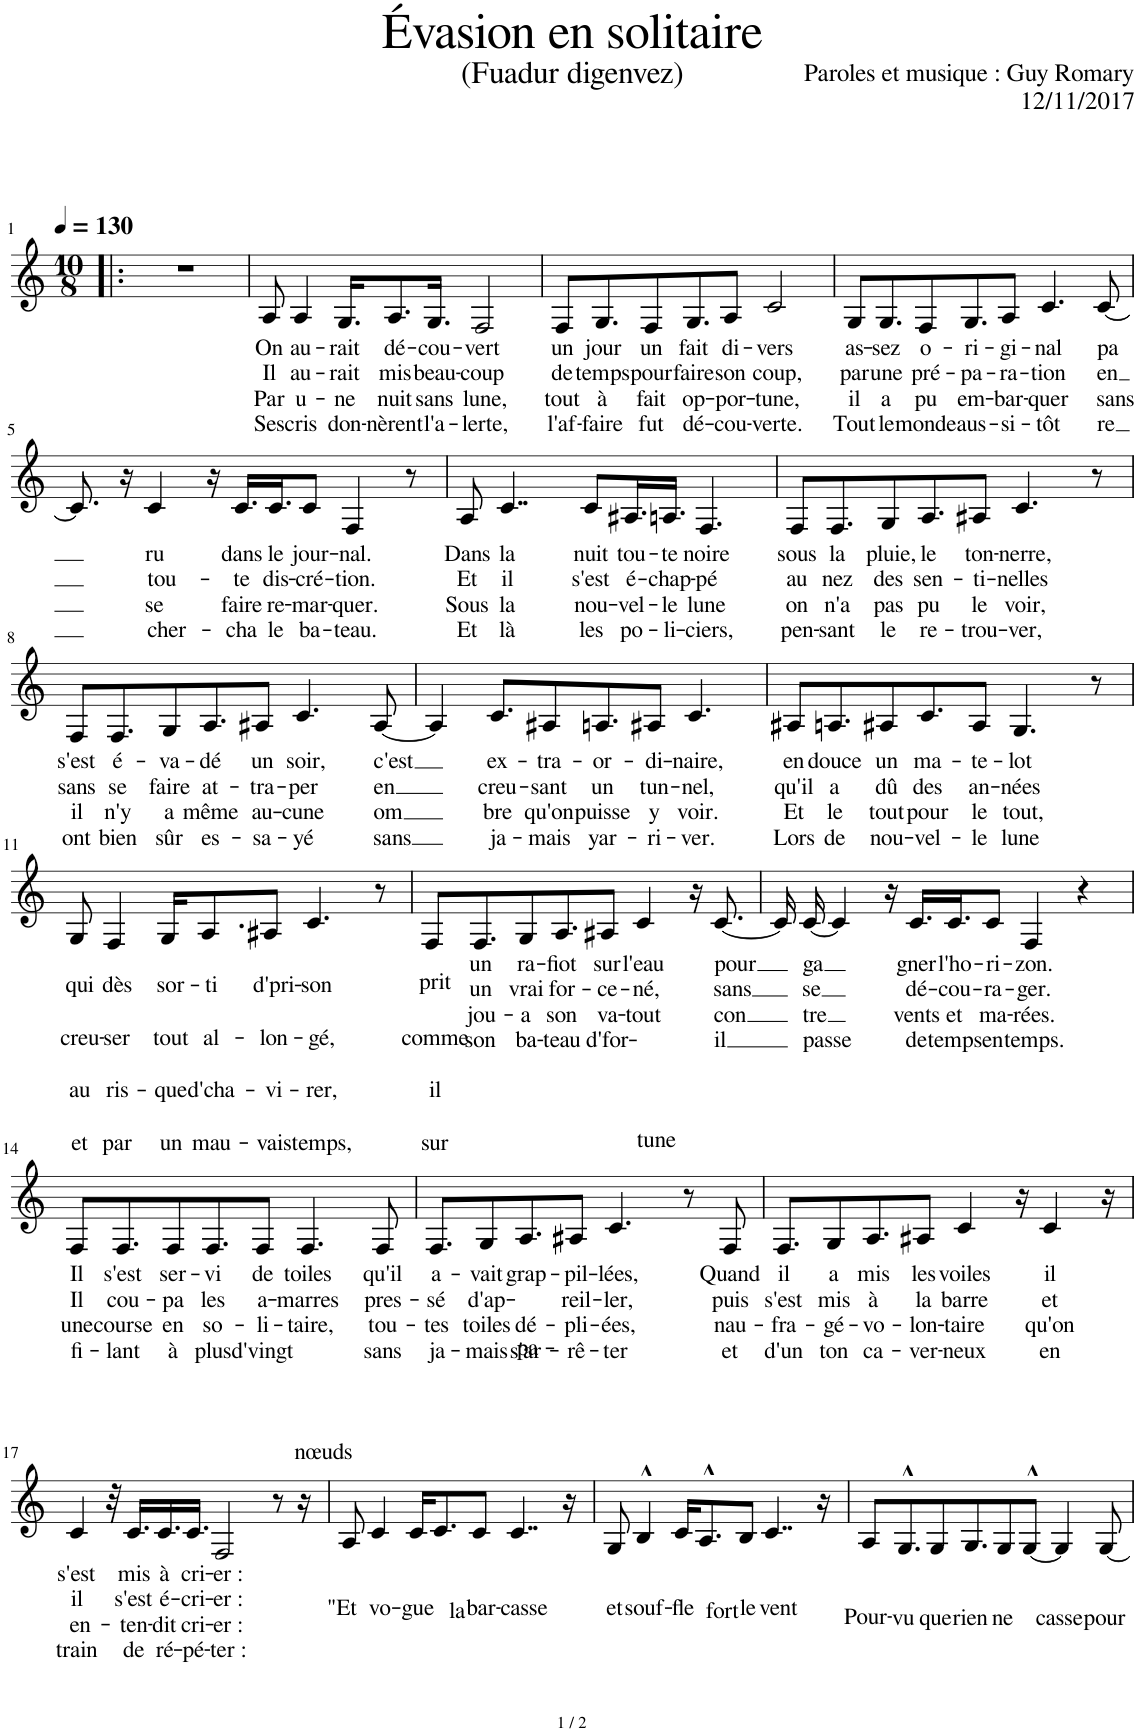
**kern	**text	**text	**text	**text
*part1	*part1	*part1	*part1	*part1
*staff1	*staff1	*staff1	*staff1	*staff1
*I"Piano	*	*	*	*
*I'Pia.	*	*	*	*
*clefG2	*	*	*	*
*k[]	*	*	*	*
*M10/8	*	*	*	*
*MM130	*	*	*	*
=1!|:	=1!|:	=1!|:	=1!|:	=1!|:
4%5r	.	.	.	.
=2	=2	=2	=2	=2
!	!LO:LY:b	!LO:LY:b	!LO:LY:b	!LO:LY:b
8A/	On	Il	Par	Ses
!	!LO:LY:b	!LO:LY:b	!LO:LY:b	!LO:LY:b
4A/	au-	au-	u-	cris
!	!LO:LY:b	!LO:LY:b	!LO:LY:b	!LO:LY:b
16.G/KL	-rait	-rait	-ne	don-
!	!LO:LY:b	!LO:LY:b	!LO:LY:b	!LO:LY:b
8.A/	dé-	mis	nuit	-nèrent
!	!LO:LY:b	!LO:LY:b	!LO:LY:b	!LO:LY:b
16.G/Jk	-cou-	beau-	sans	l'a-
!	!LO:LY:b	!LO:LY:b	!LO:LY:b	!LO:LY:b
2F/	-vert	-coup	lune,	-lerte,
=3	=3	=3	=3	=3
!	!LO:LY:b	!LO:LY:b	!LO:LY:b	!LO:LY:b
8F/L	un	de	tout	l'af-
!	!LO:LY:b	!LO:LY:b	!LO:LY:b	!LO:LY:b
8.G/	jour	temps	à	-faire
!	!LO:LY:b	!LO:LY:b	!LO:LY:b	!LO:LY:b
8F/	un	pour	fait	fut
!	!LO:LY:b	!LO:LY:b	!LO:LY:b	!LO:LY:b
8.G/	fait	faire	-op-	dé-
!	!LO:LY:b	!LO:LY:b	!LO:LY:b	!LO:LY:b
8A/J	di-	son	-por-	-cou-
!	!LO:LY:b	!LO:LY:b	!LO:LY:b	!LO:LY:b
2c/	-vers	coup,	-tune,	-verte.
=4	=4	=4	=4	=4
!	!LO:LY:b	!LO:LY:b	!LO:LY:b	!LO:LY:b
8G/L	as-	par	il	Tout
!	!LO:LY:b	!LO:LY:b	!LO:LY:b	!LO:LY:b
8.G/	-sez	une	a	le
!	!LO:LY:b	!LO:LY:b	!LO:LY:b	!LO:LY:b
8F/	o-	pré-	pu	monde
!	!LO:LY:b	!LO:LY:b	!LO:LY:b	!LO:LY:b
8.G/	-ri-	-pa-	em-	aus-
!	!LO:LY:b	!LO:LY:b	!LO:LY:b	!LO:LY:b
8A/J	-gi-	-ra-	-bar-	-si-
!	!LO:LY:b	!LO:LY:b	!LO:LY:b	!LO:LY:b
4.c/	-nal	-tion	-quer	-tôt
!	!LO:LY:b	!LO:LY:b	!LO:LY:b	!LO:LY:b
[8c/	pa	en	sans	re
!!LO:LB:g=z
=5	=5	=5	=5	=5
8.c/]	.	.	.	.
16r	.	.	.	.
!	!LO:LY:b	!LO:LY:b	!LO:LY:b	!LO:LY:b
4c/	ru	tou-	se	cher-
16r	.	.	.	.
!	!LO:LY:b	!LO:LY:b	!LO:LY:b	!LO:LY:b
16.c/LL	dans	-te	faire	-cha
!	!LO:LY:b	!LO:LY:b	!LO:LY:b	!LO:LY:b
16.c/J	le	dis-	re-	le
!	!LO:LY:b	!LO:LY:b	!LO:LY:b	!LO:LY:b
8c/J	jour-	-cré-	-mar-	ba-
!	!LO:LY:b	!LO:LY:b	!LO:LY:b	!LO:LY:b
4F/	-nal.	-tion.	-quer.	-teau.
8r	.	.	.	.
=6	=6	=6	=6	=6
!	!LO:LY:b	!LO:LY:b	!LO:LY:b	!LO:LY:b
8A/	Dans	Et	Sous	Et
!	!LO:LY:b	!LO:LY:b	!LO:LY:b	!LO:LY:b
4..c/	la	il	la	là
!	!LO:LY:b	!LO:LY:b	!LO:LY:b	!LO:LY:b
8c/L	nuit	s'est	nou-	les
!	!LO:LY:b	!LO:LY:b	!LO:LY:b	!LO:LY:b
16.A#X/L	tou-	é-	-vel-	po-
!	!LO:LY:b	!LO:LY:b	!LO:LY:b	!LO:LY:b
16.An/JJ	-te	-chap-	-le	-li-
!	!LO:LY:b	!LO:LY:b	!LO:LY:b	!LO:LY:b
4.F/	noire	-pé	lune	-ciers,
=7	=7	=7	=7	=7
!	!LO:LY:b	!LO:LY:b	!LO:LY:b	!LO:LY:b
8F/L	sous	au	on	pen-
!	!LO:LY:b	!LO:LY:b	!LO:LY:b	!LO:LY:b
8.F/	la	nez	n'a	-sant
!	!LO:LY:b	!LO:LY:b	!LO:LY:b	!LO:LY:b
8G/	pluie,	des	pas	le
!	!LO:LY:b	!LO:LY:b	!LO:LY:b	!LO:LY:b
8.A/	le	sen-	pu	re-
!	!LO:LY:b	!LO:LY:b	!LO:LY:b	!LO:LY:b
8A#X/J	ton-	-ti-	le	-trou-
!	!LO:LY:b	!LO:LY:b	!LO:LY:b	!LO:LY:b
4.c/	-nerre,	-nelles	voir,	-ver,
8r	.	.	.	.
!!LO:LB:g=z
=8	=8	=8	=8	=8
!	!LO:LY:b	!LO:LY:b	!LO:LY:b	!LO:LY:b
8F/L	s'est	sans	il	ont
!	!LO:LY:b	!LO:LY:b	!LO:LY:b	!LO:LY:b
8.F/	é-	se	n'y	bien
!	!LO:LY:b	!LO:LY:b	!LO:LY:b	!LO:LY:b
8G/	-va-	faire	a	sûr
!	!LO:LY:b	!LO:LY:b	!LO:LY:b	!LO:LY:b
8.A/	-dé	at-	même	es-
!	!LO:LY:b	!LO:LY:b	!LO:LY:b	!LO:LY:b
8A#X/J	un	-tra-	au-	-sa-
!	!LO:LY:b	!LO:LY:b	!LO:LY:b	!LO:LY:b
4.c/	soir,	-per	-cune	-yé
!	!LO:LY:b	!LO:LY:b	!LO:LY:b	!LO:LY:b
[8A#/	c'est	en	om	sans
=9	=9	=9	=9	=9
4A#/]	.	.	.	.
!	!LO:LY:b	!LO:LY:b	!LO:LY:b	!LO:LY:b
8.c/L	ex-	creu-	bre	ja-
!	!LO:LY:b	!LO:LY:b	!LO:LY:b	!LO:LY:b
8A#X/	-tra-	-sant	qu'on	-mais
!	!LO:LY:b	!LO:LY:b	!LO:LY:b	!LO:LY:b
8.An/	-or-	un	puisse	yar-
!	!LO:LY:b	!LO:LY:b	!LO:LY:b	!LO:LY:b
8A#X/J	-di-	tun-	y	-ri-
!	!LO:LY:b	!LO:LY:b	!LO:LY:b	!LO:LY:b
4.c/	-naire,	-nel,	voir.	-ver.
=10	=10	=10	=10	=10
!	!LO:LY:b	!LO:LY:b	!LO:LY:b	!LO:LY:b
8A#X/L	en	qu'il	Et	Lors
!	!LO:LY:b	!LO:LY:b	!LO:LY:b	!LO:LY:b
8.An/	douce	a	le	de
!	!LO:LY:b	!LO:LY:b	!LO:LY:b	!LO:LY:b
8A#X/	un	dû	tout	nou-
!	!LO:LY:b	!LO:LY:b	!LO:LY:b	!LO:LY:b
8.c/	-ma-	des	pour	-vel-
!	!LO:LY:b	!LO:LY:b	!LO:LY:b	!LO:LY:b
8A#/J	-te-	an-	le	-le
!	!LO:LY:b	!LO:LY:b	!LO:LY:b	!LO:LY:b
4.G/	-lot	-nées	tout,	lune
8r	.	.	.	.
!!LO:LB:g=z
=11	=11	=11	=11	=11
!	!LO:LY:b	!LO:LY:b	!LO:LY:b	!LO:LY:b
8G/	qui	creu-	au	et
!	!LO:LY:b	!LO:LY:b	!LO:LY:b	!LO:LY:b
4F/	dès	-ser	ris-	par
!	!LO:LY:b	!LO:LY:b	!LO:LY:b	!LO:LY:b
16G/KL	sor-	tout	-que	un
!	!LO:LY:b	!LO:LY:b	!LO:LY:b	!LO:LY:b
8.A/	-ti	al-	d'cha-	mau-
!	!LO:LY:b	!LO:LY:b	!LO:LY:b	!LO:LY:b
8A#X/J	d'pri-	-lon-	-vi-	-vais
!	!LO:LY:b	!LO:LY:b	!LO:LY:b	!LO:LY:b
4.c/	son	-gé,	-rer,	temps,
8r	.	.	.	.
=12	=12	=12	=12	=12
!	!LO:LY:b	!LO:LY:b	!LO:LY:b	!LO:LY:b
8F/L	prit	comme	il	sur
!	!LO:LY:b	!LO:LY:b	!LO:LY:b	!LO:LY:b
8.F/	un	un	jou-	son
!	!LO:LY:b	!LO:LY:b	!LO:LY:b	!LO:LY:b
8G/	ra-	vrai	-a	ba-
!	!LO:LY:b	!LO:LY:b	!LO:LY:b	!LO:LY:b
8.A/	-fiot	for-	son	-teau
!	!LO:LY:b	!LO:LY:b	!LO:LY:b	!LO:LY:b
8A#X/J	sur	-ce-	va-	d'for-
!	!LO:LY:b	!LO:LY:b	!LO:LY:b	!LO:LY:b
4c/	l'eau	-né,	-tout	-tune
16r	.	.	.	.
!	!LO:LY:b	!LO:LY:b	!LO:LY:b	!LO:LY:b
[8.c/	pour	-sans	-con	il
=13	=13	=13	=13	=13
16c/]	.	.	.	.
!	!LO:LY:b	!LO:LY:b	!LO:LY:b	!LO:LY:b
[16c/	ga	-se	tre	passe
4c/]	.	.	.	.
16r	.	.	.	.
!	!LO:LY:b	!LO:LY:b	!LO:LY:b	!LO:LY:b
16.c/LL	gner	dé-	vents	-de
!	!LO:LY:b	!LO:LY:b	!LO:LY:b	!LO:LY:b
16.c/J	l'ho-	-cou-	et	temps
!	!LO:LY:b	!LO:LY:b	!LO:LY:b	!LO:LY:b
8c/J	-ri-	-ra-	ma-	en
!	!LO:LY:b	!LO:LY:b	!LO:LY:b	!LO:LY:b
4F/	-zon.	-ger.	-rées.	temps.
4r	.	.	.	.
!!LO:LB:g=z
=14	=14	=14	=14	=14
!	!LO:LY:b	!LO:LY:b	!LO:LY:b	!LO:LY:b
8F/L	Il	Il	une	fi-
!	!LO:LY:b	!LO:LY:b	!LO:LY:b	!LO:LY:b
8.F/	s'est	cou-	course	-lant
!	!LO:LY:b	!LO:LY:b	!LO:LY:b	!LO:LY:b
8F/	ser-	-pa	en	à
!	!LO:LY:b	!LO:LY:b	!LO:LY:b	!LO:LY:b
8.F/	-vi	les	so-	plus
!	!LO:LY:b	!LO:LY:b	!LO:LY:b	!LO:LY:b
8F/J	de	a-	-li-	d'vingt
!	!LO:LY:b	!LO:LY:b	!LO:LY:b	!LO:LY:b
4.F/	toiles	-marres	-taire,	nœuds
!	!LO:LY:b	!LO:LY:b	!LO:LY:b	!LO:LY:b
8F/	qu'il	pres-	tou-	sans
=15	=15	=15	=15	=15
!	!LO:LY:b	!LO:LY:b	!LO:LY:b	!LO:LY:b
8.F/L	a-	-sé	-tes	ja-
!	!LO:LY:b	!LO:LY:b	!LO:LY:b	!LO:LY:b
8G/	-vait	d'ap-	toiles	-mais
!	!LO:LY:b	!LO:LY:b	!LO:LY:b	!LO:LY:b
8.A/	grap-	-pa-	dé-	s'ar-
!	!LO:LY:b	!LO:LY:b	!LO:LY:b	!LO:LY:b
8A#X/J	-pil-	-reil-	-pli-	-rê-
!	!LO:LY:b	!LO:LY:b	!LO:LY:b	!LO:LY:b
4.c/	-lées,	-ler,	-ées,	-ter
8r	.	.	.	.
!	!LO:LY:b	!LO:LY:b	!LO:LY:b	!LO:LY:b
8F/	Quand	puis	nau-	et
=16	=16	=16	=16	=16
!	!LO:LY:b	!LO:LY:b	!LO:LY:b	!LO:LY:b
8.F/L	il	s'est	-fra-	d'un
!	!LO:LY:b	!LO:LY:b	!LO:LY:b	!LO:LY:b
8G/	a	mis	-gé-	ton
!	!LO:LY:b	!LO:LY:b	!LO:LY:b	!LO:LY:b
8.A/	mis	à	-vo-	ca-
!	!LO:LY:b	!LO:LY:b	!LO:LY:b	!LO:LY:b
8A#X/J	les	la	-lon-	-ver-
!	!LO:LY:b	!LO:LY:b	!LO:LY:b	!LO:LY:b
4c/	voiles	barre	-taire	-neux
16r	.	.	.	.
!	!LO:LY:b	!LO:LY:b	!LO:LY:b	!LO:LY:b
4c/	il	et	qu'on	en
16r	.	.	.	.
!!LO:LB:g=z
=17	=17	=17	=17	=17
!	!LO:LY:b	!LO:LY:b	!LO:LY:b	!LO:LY:b
4c/	s'est	il	en-	train
32r	.	.	.	.
!	!LO:LY:b	!LO:LY:b	!LO:LY:b	!LO:LY:b
16.c/LL	mis	s'est	-ten-	-de
!	!LO:LY:b	!LO:LY:b	!LO:LY:b	!LO:LY:b
16.c/	à	é-	-dit	ré-
!	!LO:LY:b	!LO:LY:b	!LO:LY:b	!LO:LY:b
16.c/JJ	cri-	-cri-	cri-	-pé-
!	!LO:LY:b	!LO:LY:b	!LO:LY:b	!LO:LY:b
2F/	-er :	-er :	-er :	-ter :
8r	.	.	.	.
16r	.	.	.	.
=18	=18	=18	=18	=18
!	!LO:LY:b	!	!	!
8A/	"Et	.	.	.
!	!LO:LY:b	!	!	!
4c/	vo-	.	.	.
!	!LO:LY:b	!	!	!
16c/KL	-gue	.	.	.
!	!LO:LY:b	!	!	!
8.c/	la	.	.	.
!	!LO:LY:b	!	!	!
8c/J	bar-	.	.	.
!	!LO:LY:b	!	!	!
4..c/	-casse	.	.	.
16r	.	.	.	.
=19	=19	=19	=19	=19
!	!LO:LY:b	!	!	!
8G/	et	.	.	.
!	!LO:LY:b	!	!	!
4B^^/	souf-	.	.	.
!	!LO:LY:b	!	!	!
16c/KL	-fle	.	.	.
!	!LO:LY:b	!	!	!
8.A^^/	fort	.	.	.
!	!LO:LY:b	!	!	!
8B/J	le	.	.	.
!	!LO:LY:b	!	!	!
4..c/	vent	.	.	.
16r	.	.	.	.
=20	=20	=20	=20	=20
!	!LO:LY:b	!	!	!
8A/L	Pour-	.	.	.
!	!LO:LY:b	!	!	!
8.G^^/	-vu	.	.	.
!	!LO:LY:b	!	!	!
8G/	que	.	.	.
!	!LO:LY:b	!	!	!
8.G/	rien	.	.	.
!	!LO:LY:b	!	!	!
8G/	ne	.	.	.
!	!LO:LY:b	!	!	!
[8G^^/J	casse	.	.	.
4G/]	.	.	.	.
!	!LO:LY:b	!	!	!
[8G/	pour	.	.	.
=	=	=	=	=
*-	*-	*-	*-	*-
